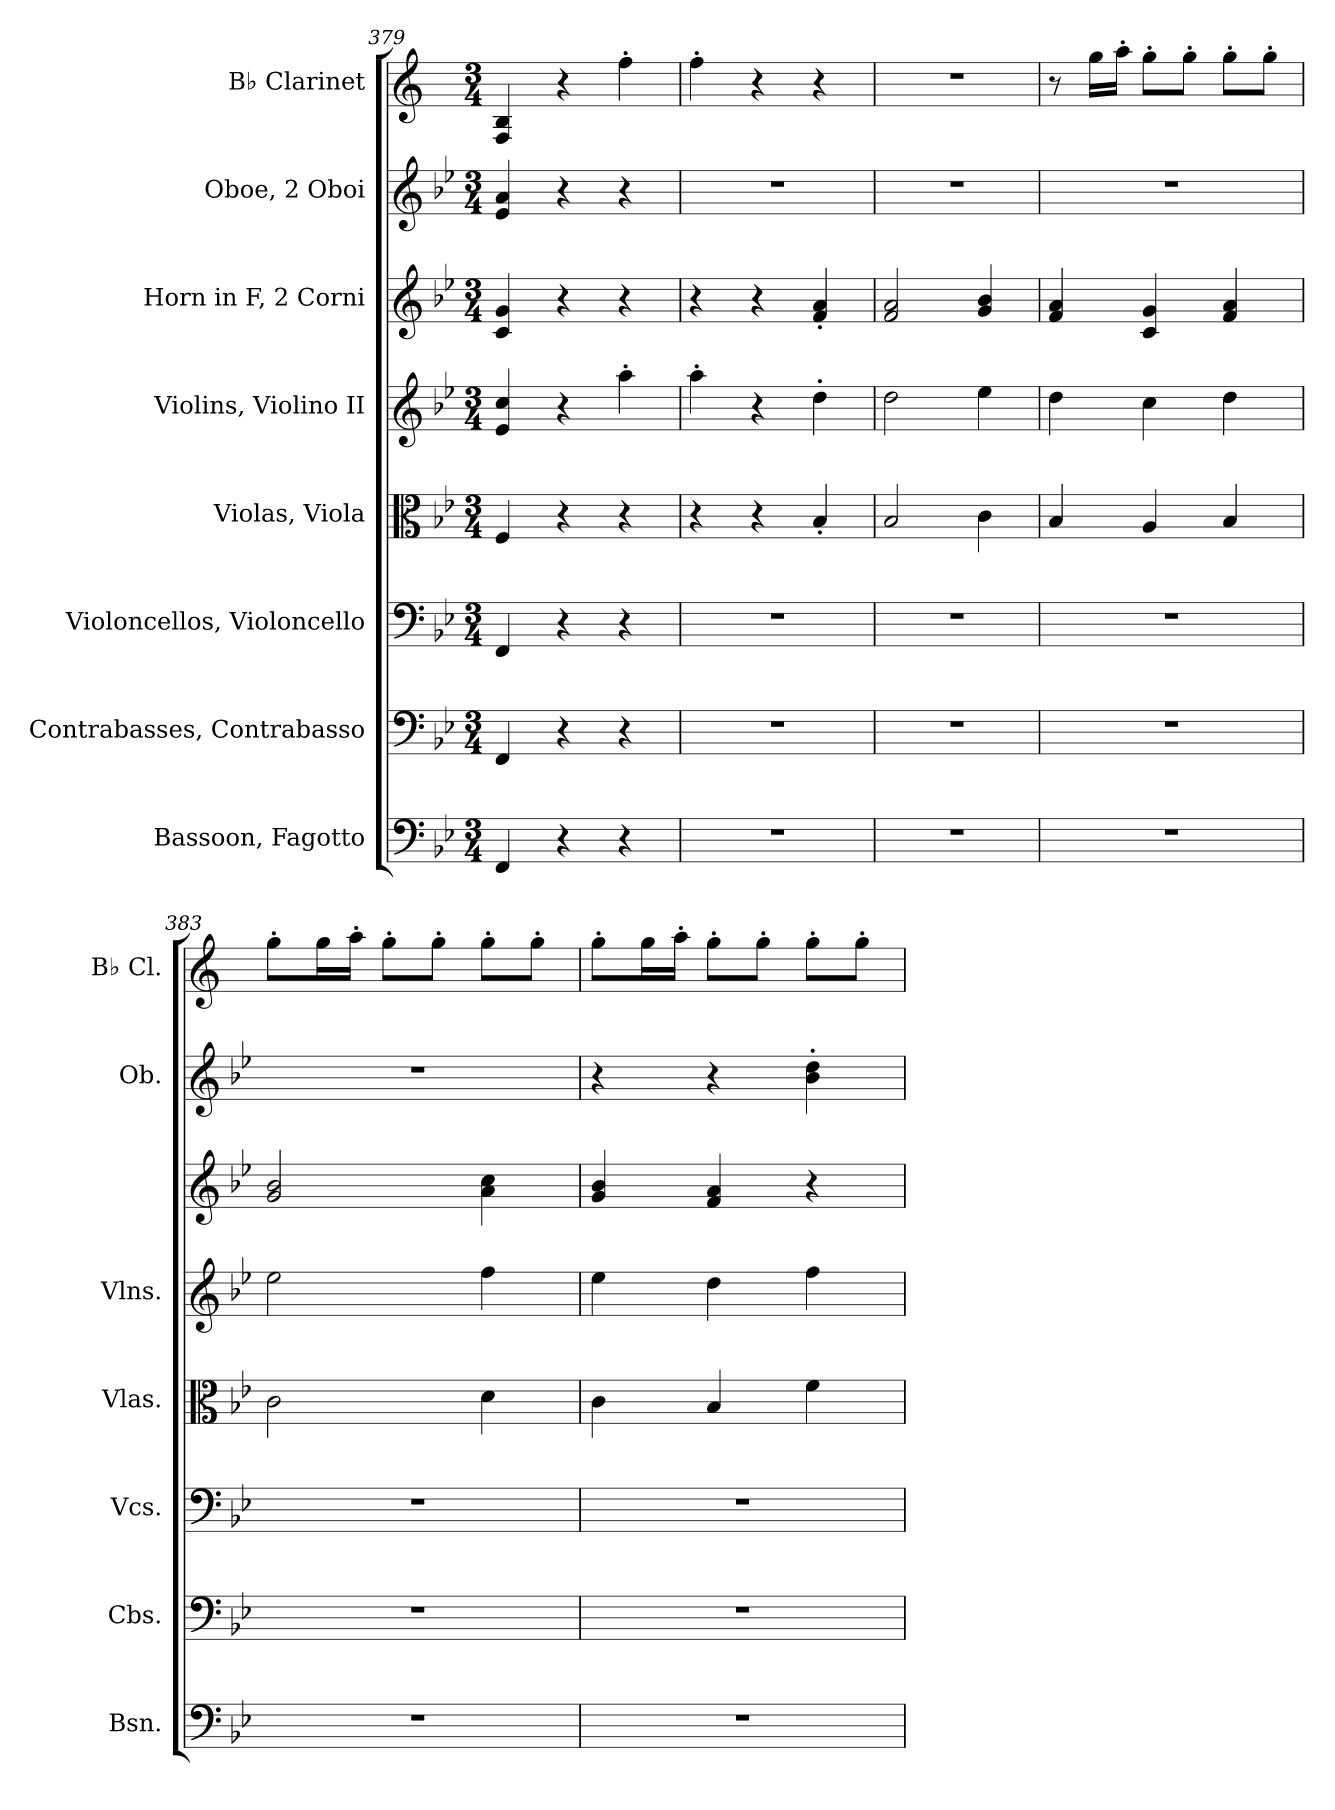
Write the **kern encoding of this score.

**kern	**kern	**kern	**kern	**kern	**kern	**kern	**kern
*part8	*part7	*part6	*part5	*part4	*part3	*part2	*part1
*staff8	*staff7	*staff6	*staff5	*staff4	*staff3	*staff2	*staff1
*I"Bassoon, Fagotto	*I"Contrabasses, Contrabasso	*I"Violoncellos, Violoncello	*I"Violas, Viola	*I"Violins, Violino II	*I"Horn in F, 2 Corni	*I"Oboe, 2 Oboi	*I"B♭ Clarinet
*I'Bsn.	*I'Cbs.	*I'Vcs.	*I'Vlas.	*I'Vlns.	*	*I'Ob.	*I'B♭ Cl.
!!LO:LB:g=z
*clefF4	*clefF4	*clefF4	*clefC3	*clefG2	*clefG2	*clefG2	*clefG2
*	*ITrd7c12	*	*	*	*ITrd4c7	*	*ITrd1c2
*k[b-e-]	*k[b-e-]	*k[b-e-]	*k[b-e-]	*k[b-e-]	*k[b-e-a-]	*k[b-e-]	*k[b-e-]
*M3/4	*M3/4	*M3/4	*M3/4	*M3/4	*M3/4	*M3/4	*M3/4
=379	=379	=379	=379	=379	=379	=379	=379
4FF/	4FFF/	4FF/	4F/	4e-/ 4cc/	4F/ 4c/	4e-/ 4a/	4E-/ 4A/
4r	4r	4r	4r	4r	4r	4r	4r
4r	4r	4r	4r	4aa'\	4r	4r	4ee-'\
=380	=380	=380	=380	=380	=380	=380	=380
2.r	2.r	2.r	4r	4aa'\	4r	2.r	4ee-'\
.	.	.	4r	4r	4r	.	4r
.	.	.	4B-'/	4dd'\	4B-/' 4d/'	.	4r
=381	=381	=381	=381	=381	=381	=381	=381
2.r	2.r	2.r	2B-/	2dd\	2B-/ 2d/	2.r	2.r
.	.	.	4c\	4ee-\	4c/ 4e-/	.	.
=382	=382	=382	=382	=382	=382	=382	=382
2.r	2.r	2.r	4B-/	4dd\	4B-/ 4d/	2.r	8r
.	.	.	.	.	.	.	16ff\LL
.	.	.	.	.	.	.	16gg'\JJ
.	.	.	4A/	4cc\	4F/ 4c/	.	8ff'\L
.	.	.	.	.	.	.	8ff'\J
.	.	.	4B-/	4dd\	4B-/ 4d/	.	8ff'\L
.	.	.	.	.	.	.	8ff'\J
=383	=383	=383	=383	=383	=383	=383	=383
2.r	2.r	2.r	2c\	2ee-\	2c/ 2e-/	2.r	8ff'\L
.	.	.	.	.	.	.	16ff\L
.	.	.	.	.	.	.	16gg'\JJ
.	.	.	.	.	.	.	8ff'\L
.	.	.	.	.	.	.	8ff'\J
.	.	.	4d\	4ff\	4d\ 4f\	.	8ff'\L
.	.	.	.	.	.	.	8ff'\J
=384	=384	=384	=384	=384	=384	=384	=384
2.r	2.r	2.r	4c\	4ee-\	4c/ 4e-/	4r	8ff'\L
.	.	.	.	.	.	.	16ff\L
.	.	.	.	.	.	.	16gg'\JJ
.	.	.	4B-/	4dd\	4B-/ 4d/	4r	8ff'\L
.	.	.	.	.	.	.	8ff'\J
.	.	.	4f\	4ff\	4r	4b-\' 4dd\'	8ff'\L
.	.	.	.	.	.	.	8ff'\J
=	=	=	=	=	=	=	=
*-	*-	*-	*-	*-	*-	*-	*-
